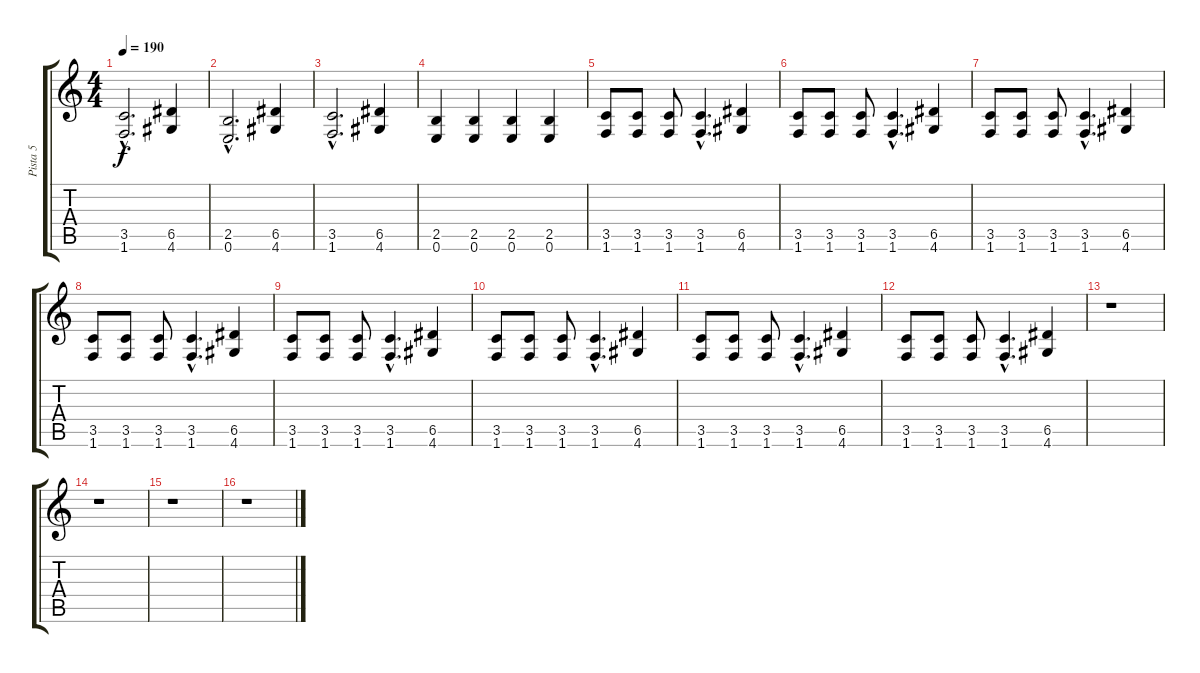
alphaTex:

\track ("Pista 5" "Pista 5") {instrument distortionguitar}
\staff {score tabs}
\tuning (E4 B3 G3 D3 A2 E2) {hide}
\ts (4 4)
\tempo 190
\clef g2
\ks c
(3.5{hac} 1.6{hac}).2{d dy f} (6.5 4.6).4 |
(2.5{hac} 0.6{hac}).2{d} (6.5 4.6).4 |
(3.5{hac} 1.6{hac}).2{d} (6.5 4.6).4 |
(2.5 0.6).4 (2.5 0.6).4 (2.5 0.6).4 (2.5 0.6).4 |
(3.5 1.6).8 (3.5 1.6).8 (3.5 1.6).8 (3.5{hac} 1.6{hac}).4{d} (6.5 4.6).4 |
(3.5 1.6).8 (3.5 1.6).8 (3.5 1.6).8 (3.5{hac} 1.6{hac}).4{d} (6.5 4.6).4 |
(3.5 1.6).8 (3.5 1.6).8 (3.5 1.6).8 (3.5{hac} 1.6{hac}).4{d} (6.5 4.6).4 |
(3.5 1.6).8 (3.5 1.6).8 (3.5 1.6).8 (3.5{hac} 1.6{hac}).4{d} (6.5 4.6).4 |
(3.5 1.6).8 (3.5 1.6).8 (3.5 1.6).8 (3.5{hac} 1.6{hac}).4{d} (6.5 4.6).4 |
(3.5 1.6).8 (3.5 1.6).8 (3.5 1.6).8 (3.5{hac} 1.6{hac}).4{d} (6.5 4.6).4 |
(3.5 1.6).8 (3.5 1.6).8 (3.5 1.6).8 (3.5{hac} 1.6{hac}).4{d} (6.5 4.6).4 |
(3.5 1.6).8 (3.5 1.6).8 (3.5 1.6).8 (3.5{hac} 1.6{hac}).4{d} (6.5 4.6).4 |
r.1 |
r.1 |
r.1 |
r.1
